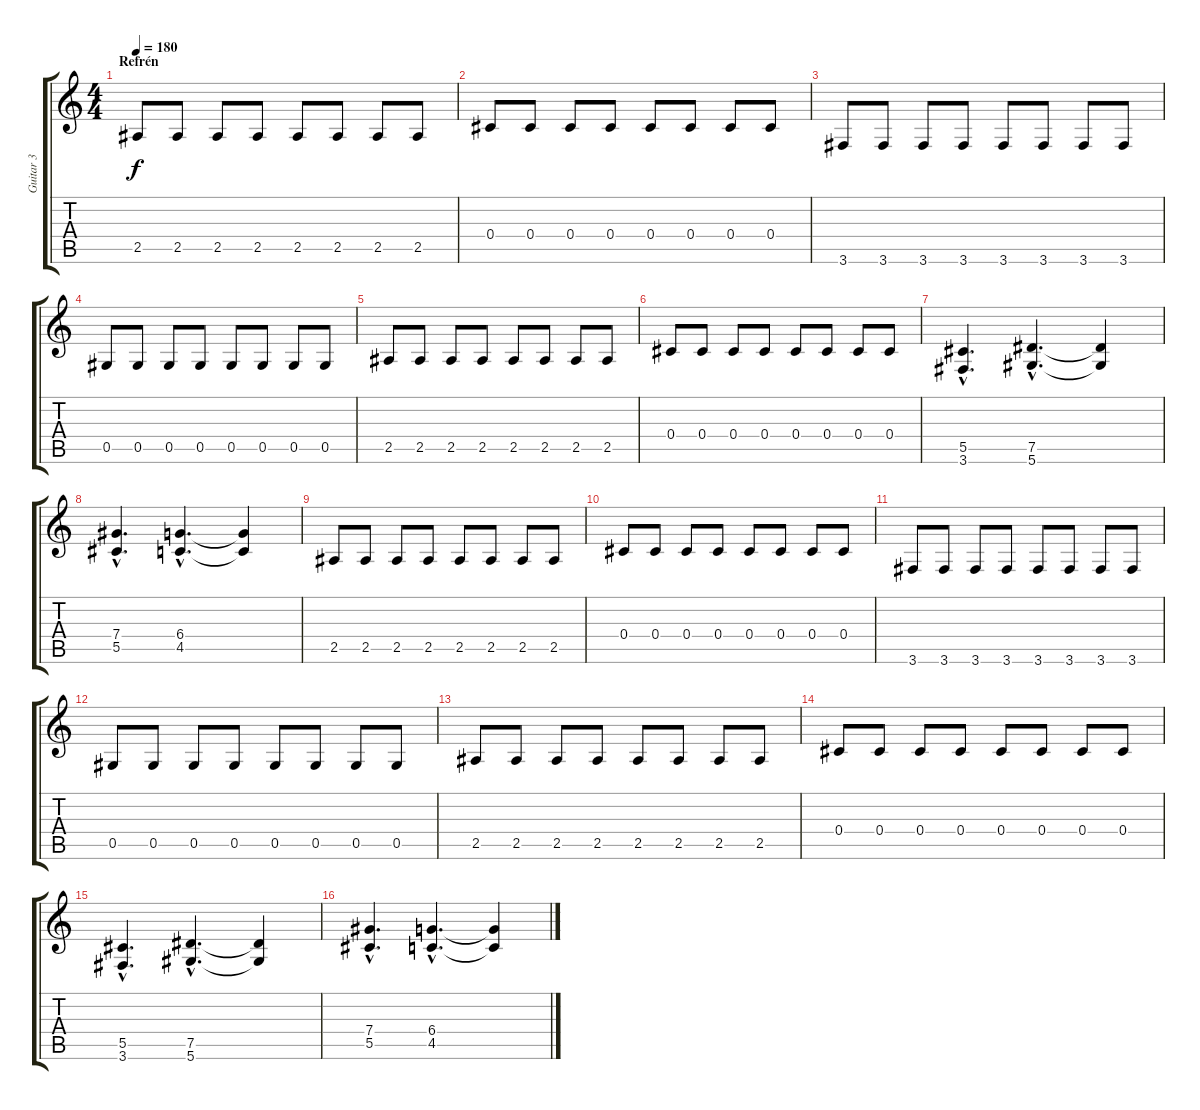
\track ("Guitar 3" "Guitar 3") {instrument distortionguitar}
\staff {score tabs}
\tuning (Eb4 Bb3 Gb3 Db3 Ab2 Eb2) {hide}
\ts (4 4)
\section ("" "Refrén")
\tempo 180
\clef g2
\ks c
2.5.8{dy f} 2.5.8 2.5.8 2.5.8 2.5.8 2.5.8 2.5.8 2.5.8 |
0.4.8 0.4.8 0.4.8 0.4.8 0.4.8 0.4.8 0.4.8 0.4.8 |
3.6.8 3.6.8 3.6.8 3.6.8 3.6.8 3.6.8 3.6.8 3.6.8 |
0.5.8 0.5.8 0.5.8 0.5.8 0.5.8 0.5.8 0.5.8 0.5.8 |
2.5.8 2.5.8 2.5.8 2.5.8 2.5.8 2.5.8 2.5.8 2.5.8 |
0.4.8 0.4.8 0.4.8 0.4.8 0.4.8 0.4.8 0.4.8 0.4.8 |
(5.5{hac} 3.6{hac}).4{d} (7.5{hac} 5.6{hac}).4{d} (7.5{t} 5.6{t}).4 |
(7.4{hac} 5.5{hac}).4{d} (6.4{hac} 4.5{hac}).4{d} (6.4{t} 4.5{t}).4 |
2.5.8 2.5.8 2.5.8 2.5.8 2.5.8 2.5.8 2.5.8 2.5.8 |
0.4.8 0.4.8 0.4.8 0.4.8 0.4.8 0.4.8 0.4.8 0.4.8 |
3.6.8 3.6.8 3.6.8 3.6.8 3.6.8 3.6.8 3.6.8 3.6.8 |
0.5.8 0.5.8 0.5.8 0.5.8 0.5.8 0.5.8 0.5.8 0.5.8 |
2.5.8 2.5.8 2.5.8 2.5.8 2.5.8 2.5.8 2.5.8 2.5.8 |
0.4.8 0.4.8 0.4.8 0.4.8 0.4.8 0.4.8 0.4.8 0.4.8 |
(5.5{hac} 3.6{hac}).4{d} (7.5{hac} 5.6{hac}).4{d} (7.5{t} 5.6{t}).4 |
(7.4{hac} 5.5{hac}).4{d} (6.4{hac} 4.5{hac}).4{d} (6.4{t} 4.5{t}).4
